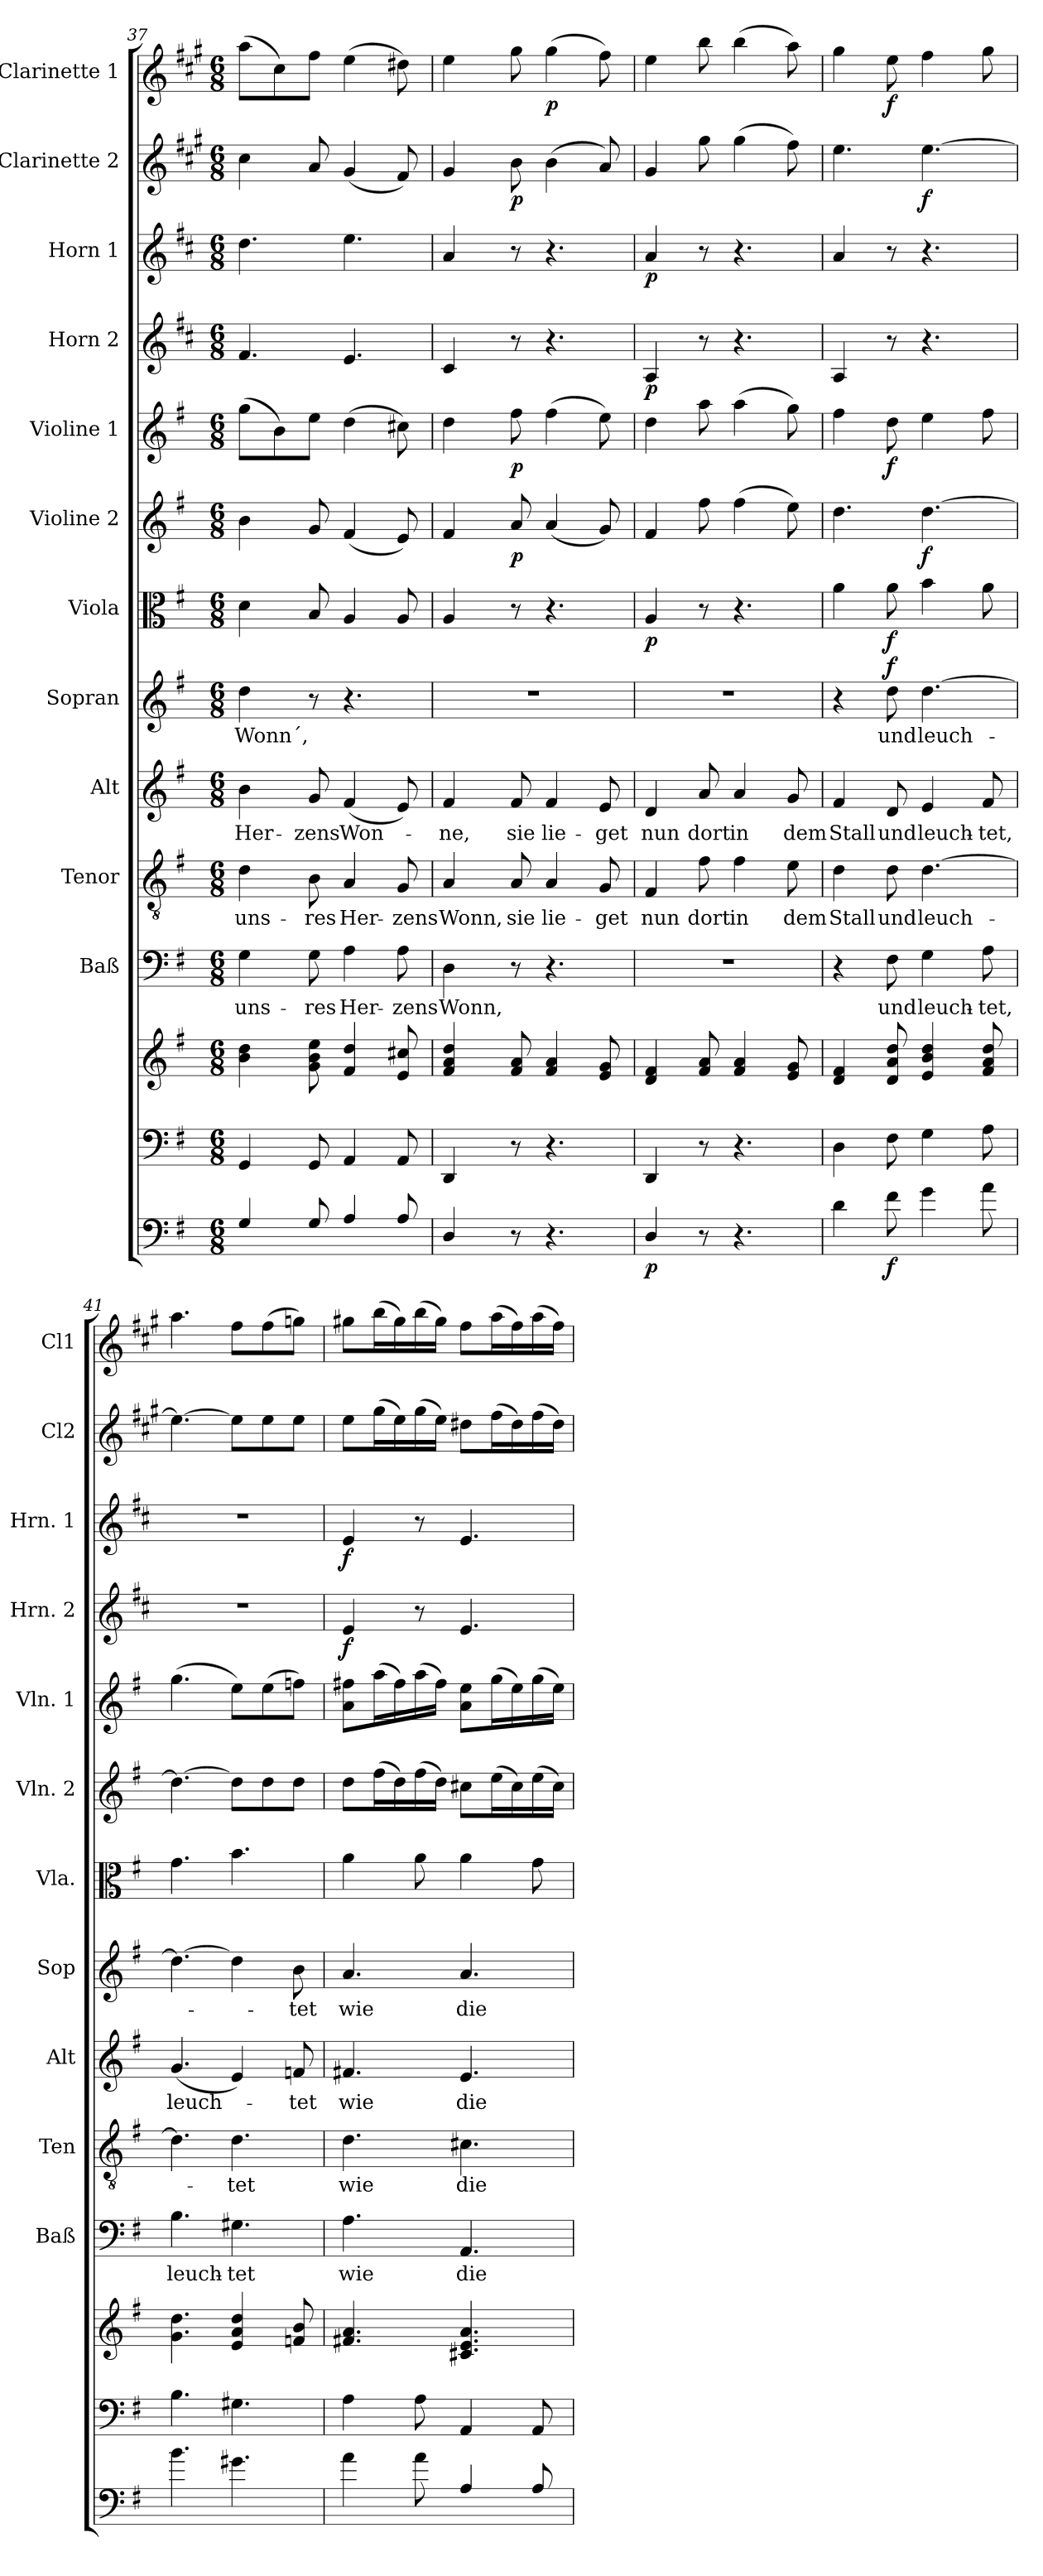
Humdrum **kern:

**kern	**dynam	**kern	**kern	**kern	**text	**kern	**text	**kern	**text	**kern	**text	**dynam	**kern	**dynam	**kern	**dynam	**kern	**dynam	**kern	**dynam	**kern	**dynam	**kern	**dynam	**kern	**dynam
*part13	*part13	*part12	*part12	*part11	*part11	*part10	*part10	*part9	*part9	*part8	*part8	*part8	*part7	*part7	*part6	*part6	*part5	*part5	*part4	*part4	*part3	*part3	*part2	*part2	*part1	*part1
*staff14	*staff14	*staff13	*staff12	*staff11	*staff11	*staff10	*staff10	*staff9	*staff9	*staff8	*staff8	*staff8	*staff7	*staff7	*staff6	*staff6	*staff5	*staff5	*staff4	*staff4	*staff3	*staff3	*staff2	*staff2	*staff1	*staff1
*	*	*	*	*I"Baß	*	*I"Tenor	*	*I"Alt	*	*I"Sopran	*	*	*I"Viola	*	*I"Violine 2	*	*I"Violine 1	*	*I"Horn 2	*	*I"Horn 1	*	*I"Clarinette 2	*	*I"Clarinette 1	*
*	*	*	*	*I'Baß	*	*I'Ten	*	*I'Alt	*	*I'Sop	*	*	*I'Vla.	*	*I'Vln. 2	*	*I'Vln. 1	*	*I'Hrn. 2	*	*I'Hrn. 1	*	*I'Cl2	*	*I'Cl1	*
*clefF4	*	*clefF4	*clefG2	*clefF4	*	*clefGv2	*	*clefG2	*	*clefG2	*	*	*clefC3	*	*clefG2	*	*clefG2	*	*clefG2	*	*clefG2	*	*clefG2	*	*clefG2	*
*ITrd7c12	*	*	*	*	*	*	*	*	*	*	*	*	*	*	*	*	*	*	*ITrd4c7	*	*ITrd4c7	*	*ITrd1c2	*	*ITrd1c2	*
*k[f#]	*	*k[f#]	*k[f#]	*k[f#]	*	*k[f#]	*	*k[f#]	*	*k[f#]	*	*	*k[f#]	*	*k[f#]	*	*k[f#]	*	*k[f#]	*	*k[f#]	*	*k[f#]	*	*k[f#]	*
*G:	*	*G:	*G:	*G:	*	*G:	*	*G:	*	*G:	*	*	*G:	*	*G:	*	*G:	*	*G:	*	*G:	*	*G:	*	*G:	*
*M6/8	*	*M6/8	*M6/8	*M6/8	*	*M6/8	*	*M6/8	*	*M6/8	*	*	*M6/8	*	*M6/8	*	*M6/8	*	*M6/8	*	*M6/8	*	*M6/8	*	*M6/8	*
=37	=37	=37	=37	=37	=37	=37	=37	=37	=37	=37	=37	=37	=37	=37	=37	=37	=37	=37	=37	=37	=37	=37	=37	=37	=37	=37
!	!	!	!	!	!LO:LY:b	!	!LO:LY:b	!	!LO:LY:b	!	!LO:LY:b	!	!	!	!	!	!	!	!	!	!	!	!	!	!	!
4GG/	.	4GG/	4b\ 4dd\	4G\	uns-	4d\	uns-	4b\	Her-	4dd\	Wonn´,	.	4d\	.	4b\	.	(>8gg\L	.	4.B/	.	4.g\	.	4b\	.	(>8gg\L	.
.	.	.	.	.	.	.	.	.	.	.	.	.	.	.	.	.	8b\)	.	.	.	.	.	.	.	8b\)	.
!	!	!	!	!	!LO:LY:b	!	!LO:LY:b	!	!LO:LY:b	!	!	!	!	!	!	!	!	!	!	!	!	!	!	!	!	!
8GG/	.	8GG/	8g\ 8b\ 8ee\	8G\	-res	8B\	-res	8g/	-zens	8r	.	.	8B/	.	8g/	.	8ee\J	.	.	.	.	.	8g/	.	8ee\J	.
!	!	!	!	!	!LO:LY:b	!	!LO:LY:b	!	!LO:LY:b	!	!	!	!	!	!	!	!	!	!	!	!	!	!	!	!	!
4AA/	.	4AA/	4f#/ 4dd/	4A\	Her-	4A/	Her-	(<4f#/	Won-	4.r	.	.	4A/	.	(<4f#/	.	(>4dd\	.	4.A/	.	4.a\	.	(<4f#/	.	(>4dd\	.
!	!	!	!	!	!LO:LY:b	!	!LO:LY:b	!	!	!	!	!	!	!	!	!	!	!	!	!	!	!	!	!	!	!
8AA/	.	8AA/	8e/ 8cc#X/	8A\	-zens	8G/	-zens	8e/)	.	.	.	.	8A/	.	8e/)	.	8cc#X\)	.	.	.	.	.	8e/)	.	8cc#X\)	.
=38	=38	=38	=38	=38	=38	=38	=38	=38	=38	=38	=38	=38	=38	=38	=38	=38	=38	=38	=38	=38	=38	=38	=38	=38	=38	=38
!	!	!	!	!	!LO:LY:b	!	!LO:LY:b	!	!LO:LY:b	!	!	!	!	!	!	!	!	!	!	!	!	!	!	!	!	!
4DD/	.	4DD/	4f#/ 4a/ 4dd/	4D\	Wonn,	4A/	Wonn,	4f#/	-ne,	2.r	.	.	4A/	.	4f#/	.	4dd\	.	4F#/	.	4d/	.	4f#/	.	4dd\	.
!	!	!	!	!	!	!	!LO:LY:b	!	!LO:LY:b	!	!	!	!	!	!	!LO:DY:b	!	!LO:DY:b	!	!	!	!	!	!LO:DY:b	!	!
8r	.	8r	8f#/ 8a/	8r	.	8A/	sie	8f#/	sie	.	.	.	8r	.	8a/	p	8ff#\	p	8r	.	8r	.	8a\	p	8ff#\	.
!	!	!	!	!	!	!	!LO:LY:b	!	!LO:LY:b	!	!	!	!	!	!	!	!	!	!	!	!	!	!	!	!	!LO:DY:b
4.r	.	4.r	4f#/ 4a/	4.r	.	4A/	lie-	4f#/	lie-	.	.	.	4.r	.	(<4a/	.	(>4ff#\	.	4.r	.	4.r	.	(>4a\	.	(>4ff#\	p
!	!	!	!	!	!	!	!LO:LY:b	!	!LO:LY:b	!	!	!	!	!	!	!	!	!	!	!	!	!	!	!	!	!
.	.	.	8e/ 8g/	.	.	8G/	-get	8e/	-get	.	.	.	.	.	8g/)	.	8ee\)	.	.	.	.	.	8g/)	.	8ee\)	.
!!LO:PB:g=z
=39	=39	=39	=39	=39	=39	=39	=39	=39	=39	=39	=39	=39	=39	=39	=39	=39	=39	=39	=39	=39	=39	=39	=39	=39	=39	=39
!	!LO:DY:b	!	!	!	!	!	!LO:LY:b	!	!LO:LY:b	!	!	!	!	!LO:DY:b	!	!	!	!	!	!LO:DY:b	!	!LO:DY:b	!	!	!	!
4DD/	p	4DD/	4d/ 4f#/	2.r	.	4F#/	nun	4d/	nun	2.r	.	.	4A/	p	4f#/	.	4dd\	.	4D/	p	4d/	p	4f#/	.	4dd\	.
!	!	!	!	!	!	!	!LO:LY:b	!	!LO:LY:b	!	!	!	!	!	!	!	!	!	!	!	!	!	!	!	!	!
8r	.	8r	8f#/ 8a/	.	.	8f#\	dort	8a/	dort	.	.	.	8r	.	8ff#\	.	8aa\	.	8r	.	8r	.	8ff#\	.	8aa\	.
!	!	!	!	!	!	!	!LO:LY:b	!	!LO:LY:b	!	!	!	!	!	!	!	!	!	!	!	!	!	!	!	!	!
4.r	.	4.r	4f#/ 4a/	.	.	4f#\	in	4a/	in	.	.	.	4.r	.	(>4ff#\	.	(>4aa\	.	4.r	.	4.r	.	(>4ff#\	.	(>4aa\	.
!	!	!	!	!	!	!	!LO:LY:b	!	!LO:LY:b	!	!	!	!	!	!	!	!	!	!	!	!	!	!	!	!	!
.	.	.	8e/ 8g/	.	.	8e\	dem	8g/	dem	.	.	.	.	.	8ee\)	.	8gg\)	.	.	.	.	.	8ee\)	.	8gg\)	.
=40	=40	=40	=40	=40	=40	=40	=40	=40	=40	=40	=40	=40	=40	=40	=40	=40	=40	=40	=40	=40	=40	=40	=40	=40	=40	=40
!	!	!	!	!	!	!	!LO:LY:b	!	!LO:LY:b	!	!	!	!	!	!	!	!	!	!	!	!	!	!	!	!	!
4D\	.	4D\	4d/ 4f#/	4r	.	4d\	Stall	4f#/	Stall	4r	.	.	4a\	.	4.dd\	.	4ff#\	.	4D/	.	4d/	.	4.dd\	.	4ff#\	.
!	!LO:DY:b	!	!	!	!LO:LY:b	!	!LO:LY:b	!	!LO:LY:b	!	!LO:LY:b	!LO:DY:a	!	!LO:DY:b	!	!	!	!LO:DY:b	!	!	!	!	!	!	!	!LO:DY:b
8F#\	f	8F#\	8d/ 8a/ 8dd/	8F#\	und	8d\	und	8d/	und	8dd\	und	f	8a\	f	.	.	8dd\	f	8r	.	8r	.	.	.	8dd\	f
!	!	!	!	!	!LO:LY:b	!	!LO:LY:b	!	!LO:LY:b	!	!LO:LY:b	!	!	!	!	!LO:DY:b	!	!	!	!	!	!	!	!LO:DY:b	!	!
4G\	.	4G\	4e/ 4b/ 4dd/	4G\	leuch-	[4.d\	leuch-	4e/	leuch-	[4.dd\	leuch-	.	4b\	.	[4.dd\	f	4ee\	.	4.r	.	4.r	.	[4.dd\	f	4ee\	.
!	!	!	!	!	!LO:LY:b	!	!	!	!LO:LY:b	!	!	!	!	!	!	!	!	!	!	!	!	!	!	!	!	!
8A\	.	8A\	8f#/ 8a/ 8dd/	8A\	-tet,	.	.	8f#/	-tet,	.	.	.	8a\	.	.	.	8ff#\	.	.	.	.	.	.	.	8ff#\	.
=41	=41	=41	=41	=41	=41	=41	=41	=41	=41	=41	=41	=41	=41	=41	=41	=41	=41	=41	=41	=41	=41	=41	=41	=41	=41	=41
!	!	!	!	!	!LO:LY:b	!	!	!	!LO:LY:b	!	!	!	!	!	!	!	!	!	!	!	!	!	!	!	!	!
4.B\	.	4.B\	4.g\ 4.dd\	4.B\	leuch-	4.d\]	.	(<4.g/	leuch-	4.dd\_	.	.	4.g\	.	4.dd\_	.	(>4.gg\	.	2.r	.	2.r	.	4.dd\_	.	4.gg\	.
!	!	!	!	!	!LO:LY:b	!	!LO:LY:b	!	!	!	!	!	!	!	!	!	!	!	!	!	!	!	!	!	!	!
4.G#X\	.	4.G#X\	4e/ 4a/ 4dd/	4.G#X\	-tet	4.d\	-tet	4e/)	.	4dd\]	.	.	4.b\	.	8dd\L]	.	8ee\L)	.	.	.	.	.	8dd\L]	.	8ee\L	.
.	.	.	.	.	.	.	.	.	.	.	.	.	.	.	8dd\	.	(>8ee\	.	.	.	.	.	8dd\	.	(>8ee\	.
!	!	!	!	!	!	!	!	!	!LO:LY:b	!	!LO:LY:b	!	!	!	!	!	!	!	!	!	!	!	!	!	!	!
.	.	.	8fn/ 8b/	.	.	.	.	8fn/	-tet	8b\	-tet	.	.	.	8dd\J	.	8ffn\J)	.	.	.	.	.	8dd\J	.	8ffn\J)	.
=42	=42	=42	=42	=42	=42	=42	=42	=42	=42	=42	=42	=42	=42	=42	=42	=42	=42	=42	=42	=42	=42	=42	=42	=42	=42	=42
!	!	!	!	!	!LO:LY:b	!	!LO:LY:b	!	!LO:LY:b	!	!LO:LY:b	!	!	!	!	!	!	!	!	!LO:DY:b	!	!LO:DY:b	!	!	!	!
4A\	.	4A\	4.f#X/ 4.a/	4.A\	wie	4.d\	wie	4.f#X/	wie	4.a/	wie	.	4a\	.	8dd\L	.	8a\ 8ff#X\L	.	4A/	f	4A/	f	8dd\L	.	8ff#X\L	.
.	.	.	.	.	.	.	.	.	.	.	.	.	.	.	(>16ff#\L	.	(>16aa\L	.	.	.	.	.	(>16ff#\L	.	(>16aa\L	.
.	.	.	.	.	.	.	.	.	.	.	.	.	.	.	16dd\)	.	16ff#\)	.	.	.	.	.	16dd\)	.	16ff#\)	.
8A\	.	8A\	.	.	.	.	.	.	.	.	.	.	8a\	.	(>16ff#\	.	(>16aa\	.	8r	.	8r	.	(>16ff#\	.	(>16aa\	.
.	.	.	.	.	.	.	.	.	.	.	.	.	.	.	16dd\JJ)	.	16ff#\JJ)	.	.	.	.	.	16dd\JJ)	.	16ff#\JJ)	.
!	!	!	!	!	!LO:LY:b	!	!LO:LY:b	!	!LO:LY:b	!	!LO:LY:b	!	!	!	!	!	!	!	!	!	!	!	!	!	!	!
4AA/	.	4AA/	4.c#X/ 4.e/ 4.a/	4.AA/	die	4.c#X\	die	4.e/	die	4.a/	die	.	4a\	.	8cc#X\L	.	8a\ 8ee\L	.	4.A/	.	4.A/	.	8cc#X\L	.	8ee\L	.
.	.	.	.	.	.	.	.	.	.	.	.	.	.	.	(>16ee\L	.	(>16gg\L	.	.	.	.	.	(>16ee\L	.	(>16gg\L	.
.	.	.	.	.	.	.	.	.	.	.	.	.	.	.	16cc#\)	.	16ee\)	.	.	.	.	.	16cc#\)	.	16ee\)	.
8AA/	.	8AA/	.	.	.	.	.	.	.	.	.	.	8g\	.	(>16ee\	.	(>16gg\	.	.	.	.	.	(>16ee\	.	(>16gg\	.
.	.	.	.	.	.	.	.	.	.	.	.	.	.	.	16cc#\JJ)	.	16ee\JJ)	.	.	.	.	.	16cc#\JJ)	.	16ee\JJ)	.
=	=	=	=	=	=	=	=	=	=	=	=	=	=	=	=	=	=	=	=	=	=	=	=	=	=	=
*-	*-	*-	*-	*-	*-	*-	*-	*-	*-	*-	*-	*-	*-	*-	*-	*-	*-	*-	*-	*-	*-	*-	*-	*-	*-	*-
